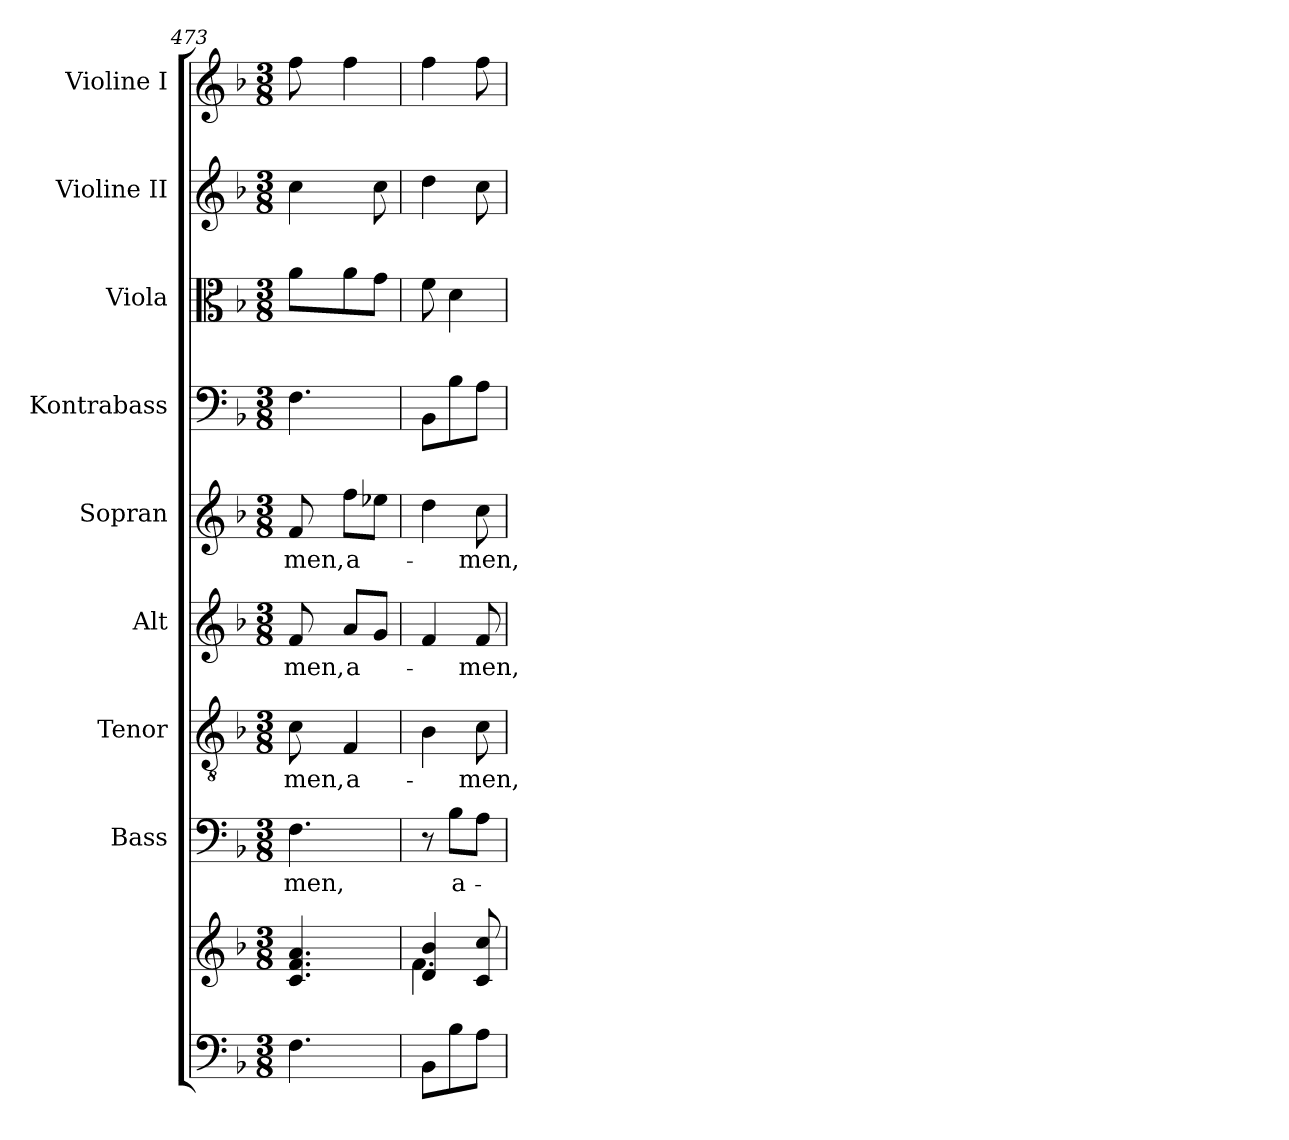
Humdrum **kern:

**kern	**kern	**kern	**text	**kern	**text	**kern	**text	**kern	**text	**kern	**kern	**kern	**kern
*part9	*part9	*part8	*part8	*part7	*part7	*part6	*part6	*part5	*part5	*part4	*part3	*part2	*part1
*staff10	*staff9	*staff8	*staff8	*staff7	*staff7	*staff6	*staff6	*staff5	*staff5	*staff4	*staff3	*staff2	*staff1
*	*	*I"Bass	*	*I"Tenor	*	*I"Alt	*	*I"Sopran	*	*I"Kontrabass	*I"Viola	*I"Violine II	*I"Violine I
*	*	*I'B.	*	*I'T.	*	*I'A.	*	*I'S.	*	*I'Kb.	*I'Vla.	*I'Vl. II	*I'Vl. I
*clefF4	*clefG2	*clefF4	*	*clefGv2	*	*clefG2	*	*clefG2	*	*clefF4	*clefC3	*clefG2	*clefG2
*	*	*	*	*	*	*	*	*	*	*ITrd7c12	*	*	*
*k[b-]	*k[b-]	*k[b-]	*	*k[b-]	*	*k[b-]	*	*k[b-]	*	*k[b-]	*k[b-]	*k[b-]	*k[b-]
*F:	*F:	*F:	*	*F:	*	*F:	*	*F:	*	*F:	*F:	*F:	*F:
*M3/8	*M3/8	*M3/8	*	*M3/8	*	*M3/8	*	*M3/8	*	*M3/8	*M3/8	*M3/8	*M3/8
=473	=473	=473	=473	=473	=473	=473	=473	=473	=473	=473	=473	=473	=473
!	!	!	!LO:LY:b	!	!LO:LY:b	!	!LO:LY:b	!	!LO:LY:b	!	!	!	!
4.F\	4.c/ 4.f/ 4.a/	4.F\	-men,	8c\	-men,	8f/	-men,	8f/	-men,	4.FF\	8a\L	4cc\	8ff\
!	!	!	!	!	!LO:LY:b	!	!LO:LY:b	!	!LO:LY:b	!	!	!	!
.	.	.	.	4F/	a-	8a/L	a-	8ff\L	a-	.	8a\	.	4ff\
.	.	.	.	.	.	8g/J	.	8ee-X\J	.	.	8g\J	8cc\	.
=474	=474	=474	=474	=474	=474	=474	=474	=474	=474	=474	=474	=474	=474
*	*^	*	*	*	*	*	*	*	*	*	*	*	*
8BB-\L	4d/ 4b-/	4.f\	8r	.	4B-\	.	4f/	.	4dd\	.	8BBB-\L	8f\	4dd\	4ff\
!	!	!	!	!LO:LY:b	!	!	!	!	!	!	!	!	!	!
8B-\	.	.	8B-\L	a-	.	.	.	.	.	.	8BB-\	4d\	.	.
!	!	!	!	!	!	!LO:LY:b	!	!LO:LY:b	!	!LO:LY:b	!	!	!	!
8A\J	8c/ 8cc/	.	8A\J	.	8c\	-men,	8f/	-men,	8cc\	-men,	8AA\J	.	8cc\	8ff\
*	*v	*v	*	*	*	*	*	*	*	*	*	*	*	*
=	=	=	=	=	=	=	=	=	=	=	=	=	=
*-	*-	*-	*-	*-	*-	*-	*-	*-	*-	*-	*-	*-	*-
